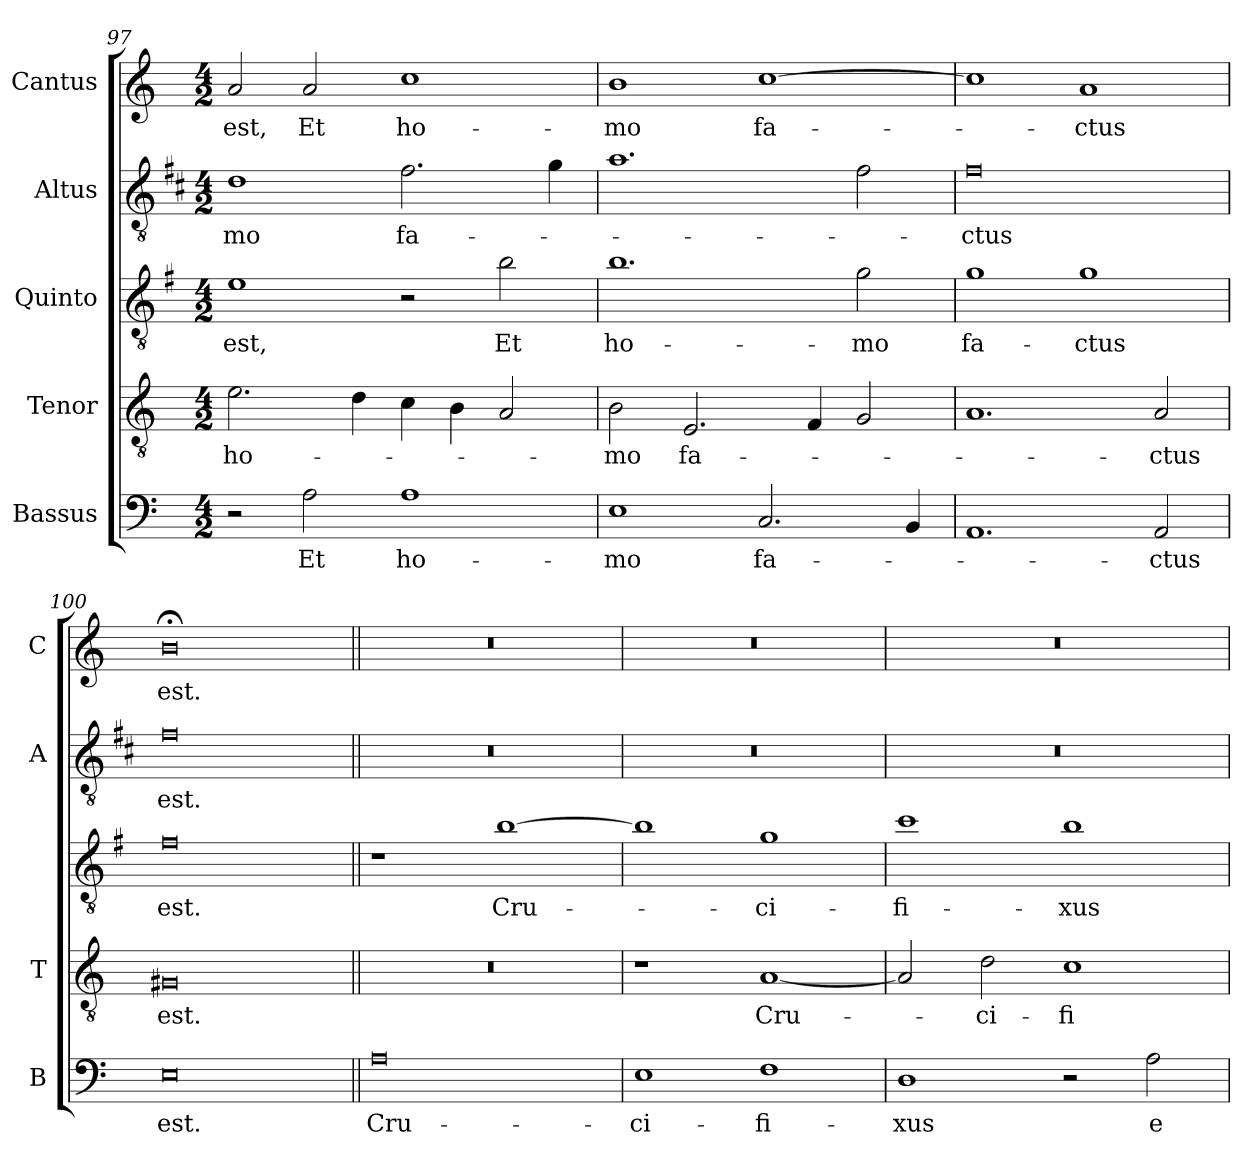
**kern	**text	**kern	**text	**kern	**text	**kern	**text	**kern	**text
*part5	*part5	*part4	*part4	*part3	*part3	*part2	*part2	*part1	*part1
*staff5	*staff5	*staff4	*staff4	*staff3	*staff3	*staff2	*staff2	*staff1	*staff1
*I"Bassus	*	*I"Tenor	*	*I"Quinto	*	*I"Altus	*	*I"Cantus	*
*I'B	*	*I'T	*	*	*	*I'A	*	*I'C	*
*clefF4	*	*clefGv2	*	*clefGv2	*	*clefGv2	*	*clefG2	*
*	*	*	*	*ITrd4c7	*	*ITrd1c2	*	*	*
*k[]	*	*k[]	*	*k[]	*	*k[]	*	*k[]	*
*C:	*	*C:	*	*C:	*	*C:	*	*C:	*
*M4/2	*	*M4/2	*	*M4/2	*	*M4/2	*	*M4/2	*
=97	=97	=97	=97	=97	=97	=97	=97	=97	=97
!	!	!	!LO:LY:b	!	!LO:LY:b	!	!LO:LY:b	!	!LO:LY:b
2r	.	2.e\	ho-	1A	est,	1c	-mo	2a/	est,
!	!LO:LY:b	!	!	!	!	!	!	!	!LO:LY:b
2A\	Et	.	.	.	.	.	.	2a/	Et
.	.	4d\	.	.	.	.	.	.	.
!	!LO:LY:b	!	!	!	!	!	!LO:LY:b	!	!LO:LY:b
1A	ho-	4c\	.	2r	.	2.e\	fa-	1cc	ho-
.	.	4B\	.	.	.	.	.	.	.
!	!	!	!	!	!LO:LY:b	!	!	!	!
.	.	2A/	.	2e\	Et	.	.	.	.
.	.	.	.	.	.	4f\	.	.	.
=98	=98	=98	=98	=98	=98	=98	=98	=98	=98
!	!LO:LY:b	!	!LO:LY:b	!	!LO:LY:b	!	!	!	!LO:LY:b
1E	-mo	2B\	-mo	1.e	ho-	1.g	.	1b	-mo
!	!	!	!LO:LY:b	!	!	!	!	!	!
.	.	2.E/	fa-	.	.	.	.	.	.
!	!LO:LY:b	!	!	!	!	!	!	!	!LO:LY:b
2.C/	fa-	.	.	.	.	.	.	[1cc	fa-
.	.	4F/	.	.	.	.	.	.	.
!	!	!	!	!	!LO:LY:b	!	!	!	!
.	.	2G/	.	2c\	-mo	2e\	.	.	.
4BB/	.	.	.	.	.	.	.	.	.
=99	=99	=99	=99	=99	=99	=99	=99	=99	=99
!	!	!	!	!	!LO:LY:b	!	!LO:LY:b	!	!
1.AA	.	1.A	.	1c	fa-	0e	-ctus	1cc]	.
!	!	!	!	!	!LO:LY:b	!	!	!	!LO:LY:b
.	.	.	.	1c	-ctus	.	.	1a	-ctus
!	!LO:LY:b	!	!LO:LY:b	!	!	!	!	!	!
2AA/	-ctus	2A/	-ctus	.	.	.	.	.	.
=100	=100	=100	=100	=100	=100	=100	=100	=100	=100
!	!LO:LY:b	!	!LO:LY:b	!	!LO:LY:b	!	!LO:LY:b	!	!LO:LY:b
0E	est.	0G#X	est.	0B	est.	0e	est.	0b;<	est.
=101||	=101||	=101||	=101||	=101||	=101||	=101||	=101||	=101||	=101||
!	!LO:LY:b	!	!	!	!	!	!	!	!
0A	Cru-	0r	.	1r	.	0r	.	0r	.
!	!	!	!	!	!LO:LY:b	!	!	!	!
.	.	.	.	[1e	Cru-	.	.	.	.
!!LO:LB:g=z
=102	=102	=102	=102	=102	=102	=102	=102	=102	=102
!	!LO:LY:b	!	!	!	!	!	!	!	!
1E	-ci-	1r	.	1e]	.	0r	.	0r	.
!	!LO:LY:b	!	!LO:LY:b	!	!LO:LY:b	!	!	!	!
1F	-fi-	[1A	Cru-	1c	-ci-	.	.	.	.
=103	=103	=103	=103	=103	=103	=103	=103	=103	=103
!	!LO:LY:b	!	!	!	!LO:LY:b	!	!	!	!
1D	-xus	2A/]	.	1f	-fi-	0r	.	0r	.
!	!	!	!LO:LY:b	!	!	!	!	!	!
.	.	2d\	-ci-	.	.	.	.	.	.
!	!	!	!LO:LY:b	!	!LO:LY:b	!	!	!	!
2r	.	1c	-fi-	1e	-xus	.	.	.	.
!	!LO:LY:b	!	!	!	!	!	!	!	!
2A\	e-	.	.	.	.	.	.	.	.
=	=	=	=	=	=	=	=	=	=
*-	*-	*-	*-	*-	*-	*-	*-	*-	*-
